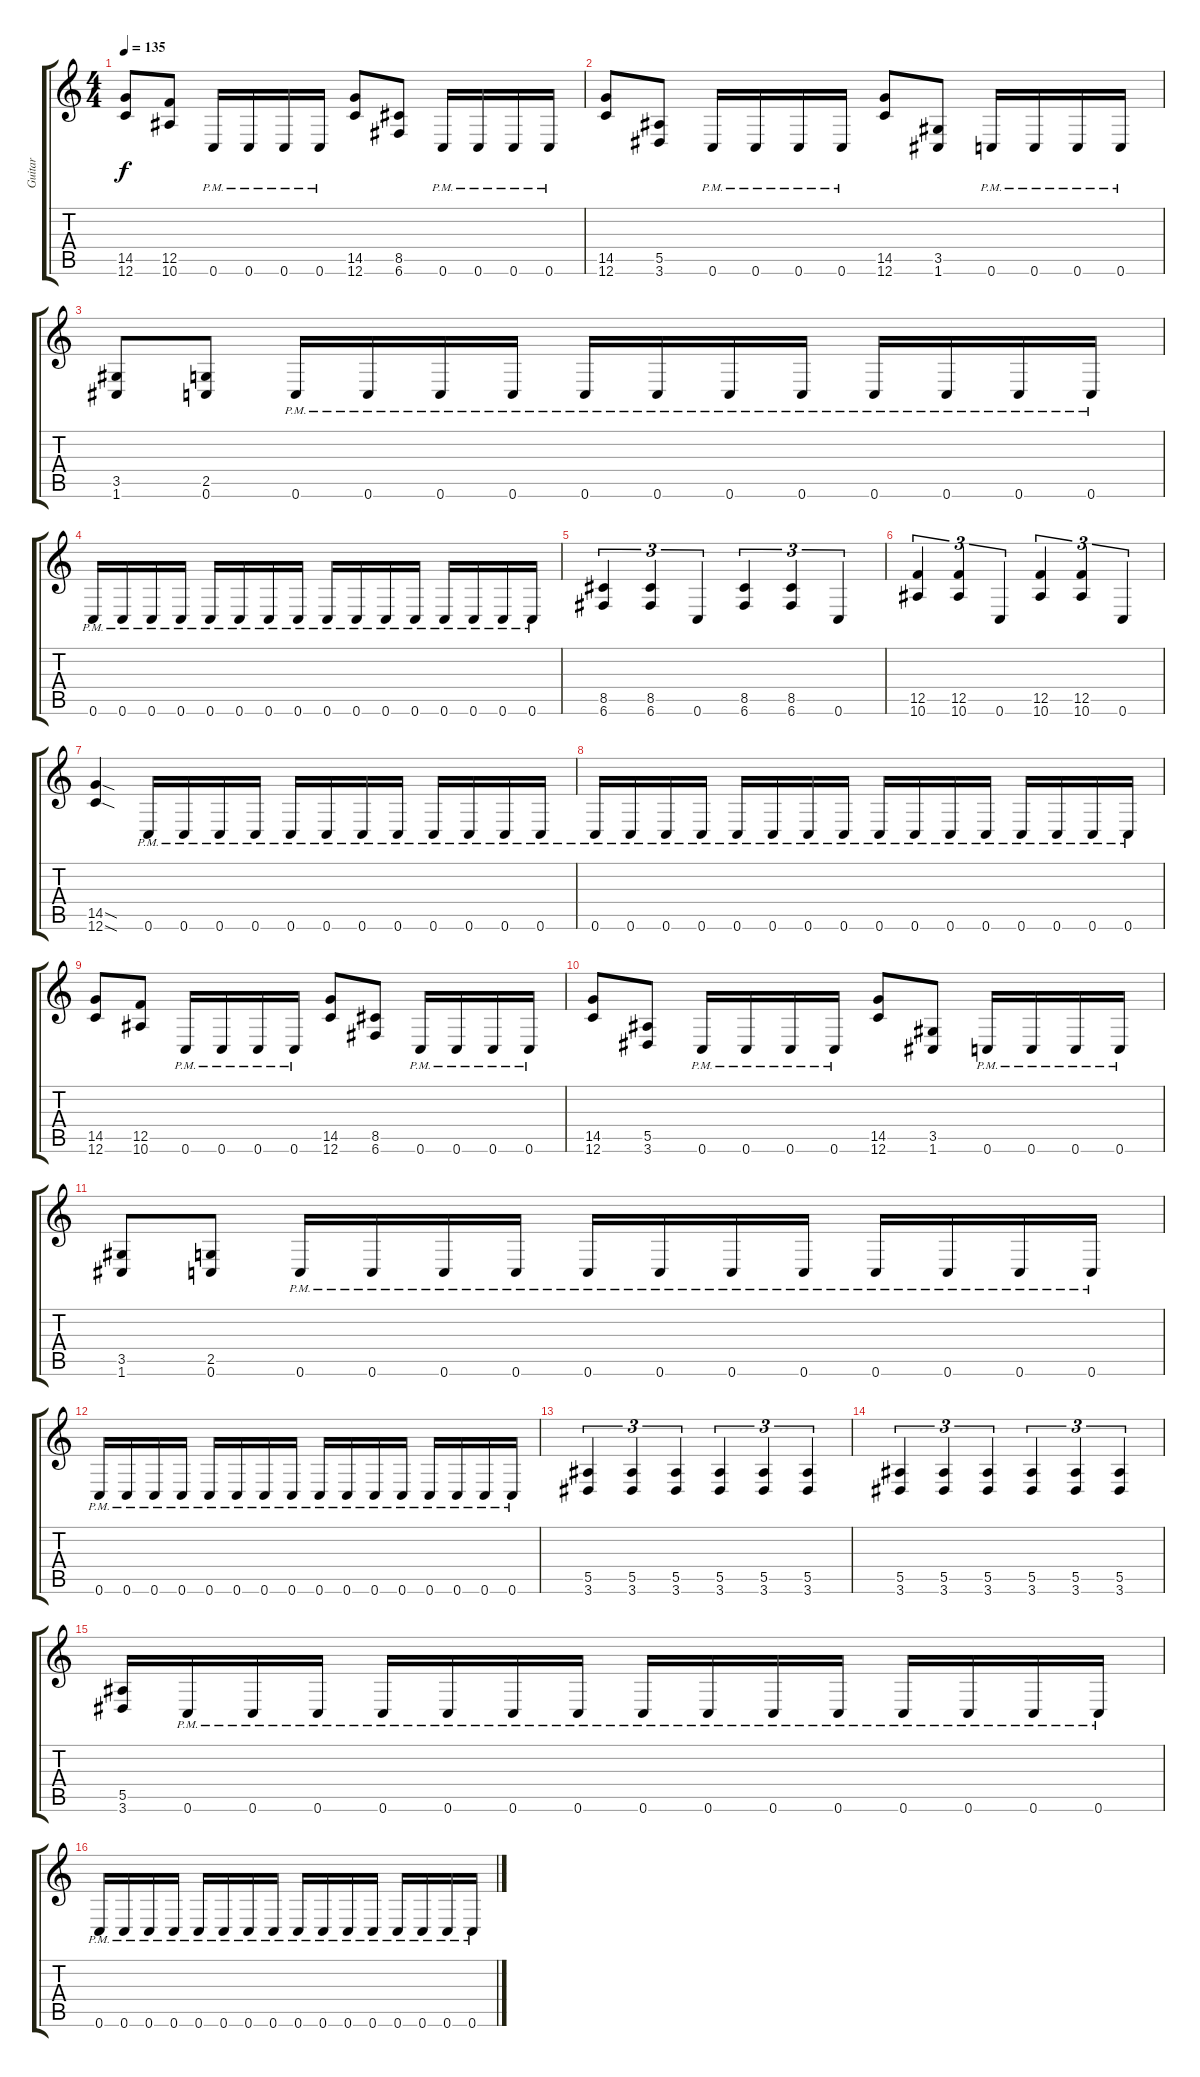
\track ("Guitar" "Guitar") {instrument distortionguitar}
\staff {score tabs}
\tuning (C4 G3 Eb3 Bb2 F2 C2) {hide}
\ts (4 4)
\tempo 135
\clef g2
\ks c
(14.5 12.6).8{dy f} (12.5 10.6).8 0.6{pm}.16 0.6{pm}.16 0.6{pm}.16 0.6{pm}.16 (14.5 12.6).8 (8.5 6.6).8 0.6{pm}.16 0.6{pm}.16 0.6{pm}.16 0.6{pm}.16 |
(14.5 12.6).8 (5.5 3.6).8 0.6{pm}.16 0.6{pm}.16 0.6{pm}.16 0.6{pm}.16 (14.5 12.6).8 (3.5 1.6).8 0.6{pm}.16 0.6{pm}.16 0.6{pm}.16 0.6{pm}.16 |
(3.5 1.6).8 (2.5 0.6).8 0.6{pm}.16 0.6{pm}.16 0.6{pm}.16 0.6{pm}.16 0.6{pm}.16 0.6{pm}.16 0.6{pm}.16 0.6{pm}.16 0.6{pm}.16 0.6{pm}.16 0.6{pm}.16 0.6{pm}.16 |
0.6{pm}.16 0.6{pm}.16 0.6{pm}.16 0.6{pm}.16 0.6{pm}.16 0.6{pm}.16 0.6{pm}.16 0.6{pm}.16 0.6{pm}.16 0.6{pm}.16 0.6{pm}.16 0.6{pm}.16 0.6{pm}.16 0.6{pm}.16 0.6{pm}.16 0.6{pm}.16 |
(8.5 6.6).4{tu (3 2)} (8.5 6.6).4{tu (3 2)} 0.6.4{tu (3 2)} (8.5 6.6).4{tu (3 2)} (8.5 6.6).4{tu (3 2)} 0.6.4{tu (3 2)} |
(12.5 10.6).4{tu (3 2)} (12.5 10.6).4{tu (3 2)} 0.6.4{tu (3 2)} (12.5 10.6).4{tu (3 2)} (12.5 10.6).4{tu (3 2)} 0.6.4{tu (3 2)} |
(14.5{sod} 12.6{sod}).4 0.6{pm}.16 0.6{pm}.16 0.6{pm}.16 0.6{pm}.16 0.6{pm}.16 0.6{pm}.16 0.6{pm}.16 0.6{pm}.16 0.6{pm}.16 0.6{pm}.16 0.6{pm}.16 0.6{pm}.16 |
0.6{pm}.16 0.6{pm}.16 0.6{pm}.16 0.6{pm}.16 0.6{pm}.16 0.6{pm}.16 0.6{pm}.16 0.6{pm}.16 0.6{pm}.16 0.6{pm}.16 0.6{pm}.16 0.6{pm}.16 0.6{pm}.16 0.6{pm}.16 0.6{pm}.16 0.6{pm}.16 |
(14.5 12.6).8 (12.5 10.6).8 0.6{pm}.16 0.6{pm}.16 0.6{pm}.16 0.6{pm}.16 (14.5 12.6).8 (8.5 6.6).8 0.6{pm}.16 0.6{pm}.16 0.6{pm}.16 0.6{pm}.16 |
(14.5 12.6).8 (5.5 3.6).8 0.6{pm}.16 0.6{pm}.16 0.6{pm}.16 0.6{pm}.16 (14.5 12.6).8 (3.5 1.6).8 0.6{pm}.16 0.6{pm}.16 0.6{pm}.16 0.6{pm}.16 |
(3.5 1.6).8 (2.5 0.6).8 0.6{pm}.16 0.6{pm}.16 0.6{pm}.16 0.6{pm}.16 0.6{pm}.16 0.6{pm}.16 0.6{pm}.16 0.6{pm}.16 0.6{pm}.16 0.6{pm}.16 0.6{pm}.16 0.6{pm}.16 |
0.6{pm}.16 0.6{pm}.16 0.6{pm}.16 0.6{pm}.16 0.6{pm}.16 0.6{pm}.16 0.6{pm}.16 0.6{pm}.16 0.6{pm}.16 0.6{pm}.16 0.6{pm}.16 0.6{pm}.16 0.6{pm}.16 0.6{pm}.16 0.6{pm}.16 0.6{pm}.16 |
(5.5 3.6).4{tu (3 2)} (5.5 3.6).4{tu (3 2)} (5.5 3.6).4{tu (3 2)} (5.5 3.6).4{tu (3 2)} (5.5 3.6).4{tu (3 2)} (5.5 3.6).4{tu (3 2)} |
(5.5 3.6).4{tu (3 2)} (5.5 3.6).4{tu (3 2)} (5.5 3.6).4{tu (3 2)} (5.5 3.6).4{tu (3 2)} (5.5 3.6).4{tu (3 2)} (5.5 3.6).4{tu (3 2)} |
(5.5 3.6).16 0.6{pm}.16 0.6{pm}.16 0.6{pm}.16 0.6{pm}.16 0.6{pm}.16 0.6{pm}.16 0.6{pm}.16 0.6{pm}.16 0.6{pm}.16 0.6{pm}.16 0.6{pm}.16 0.6{pm}.16 0.6{pm}.16 0.6{pm}.16 0.6{pm}.16 |
0.6{pm}.16 0.6{pm}.16 0.6{pm}.16 0.6{pm}.16 0.6{pm}.16 0.6{pm}.16 0.6{pm}.16 0.6{pm}.16 0.6{pm}.16 0.6{pm}.16 0.6{pm}.16 0.6{pm}.16 0.6{pm}.16 0.6{pm}.16 0.6{pm}.16 0.6{pm}.16
